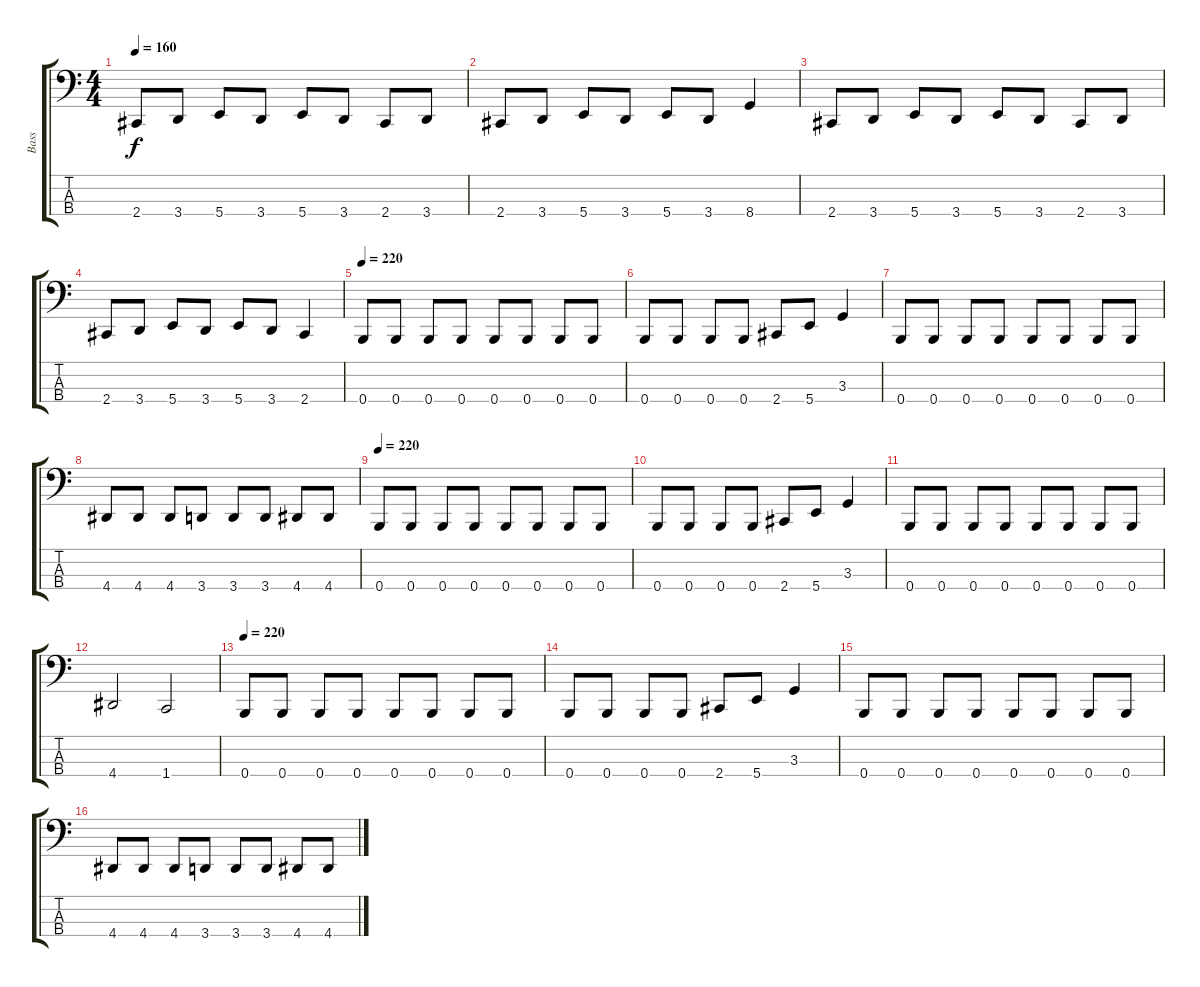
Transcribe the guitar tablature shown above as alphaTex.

\track ("Bass" "Bass") {instrument electricbasspick}
\staff {score tabs}
\tuning (D2 A1 E1 B0) {hide}
\ts (4 4)
\tempo 160
\clef f4
\ks c
2.4.8{dy f} 3.4.8 5.4.8 3.4.8 5.4.8 3.4.8 2.4.8 3.4.8 |
2.4.8 3.4.8 5.4.8 3.4.8 5.4.8 3.4.8 8.4.4 |
2.4.8 3.4.8 5.4.8 3.4.8 5.4.8 3.4.8 2.4.8 3.4.8 |
2.4.8 3.4.8 5.4.8 3.4.8 5.4.8 3.4.8 2.4.4 |
\tempo 220
0.4.8 0.4.8 0.4.8 0.4.8 0.4.8 0.4.8 0.4.8 0.4.8 |
0.4.8 0.4.8 0.4.8 0.4.8 2.4.8 5.4.8 3.3.4 |
0.4.8 0.4.8 0.4.8 0.4.8 0.4.8 0.4.8 0.4.8 0.4.8 |
4.4.8 4.4.8 4.4.8 3.4.8 3.4.8 3.4.8 4.4.8 4.4.8 |
\tempo 220
0.4.8 0.4.8 0.4.8 0.4.8 0.4.8 0.4.8 0.4.8 0.4.8 |
0.4.8 0.4.8 0.4.8 0.4.8 2.4.8 5.4.8 3.3.4 |
0.4.8 0.4.8 0.4.8 0.4.8 0.4.8 0.4.8 0.4.8 0.4.8 |
4.4.2 1.4.2 |
\tempo 220
0.4.8 0.4.8 0.4.8 0.4.8 0.4.8 0.4.8 0.4.8 0.4.8 |
0.4.8 0.4.8 0.4.8 0.4.8 2.4.8 5.4.8 3.3.4 |
0.4.8 0.4.8 0.4.8 0.4.8 0.4.8 0.4.8 0.4.8 0.4.8 |
4.4.8 4.4.8 4.4.8 3.4.8 3.4.8 3.4.8 4.4.8 4.4.8
